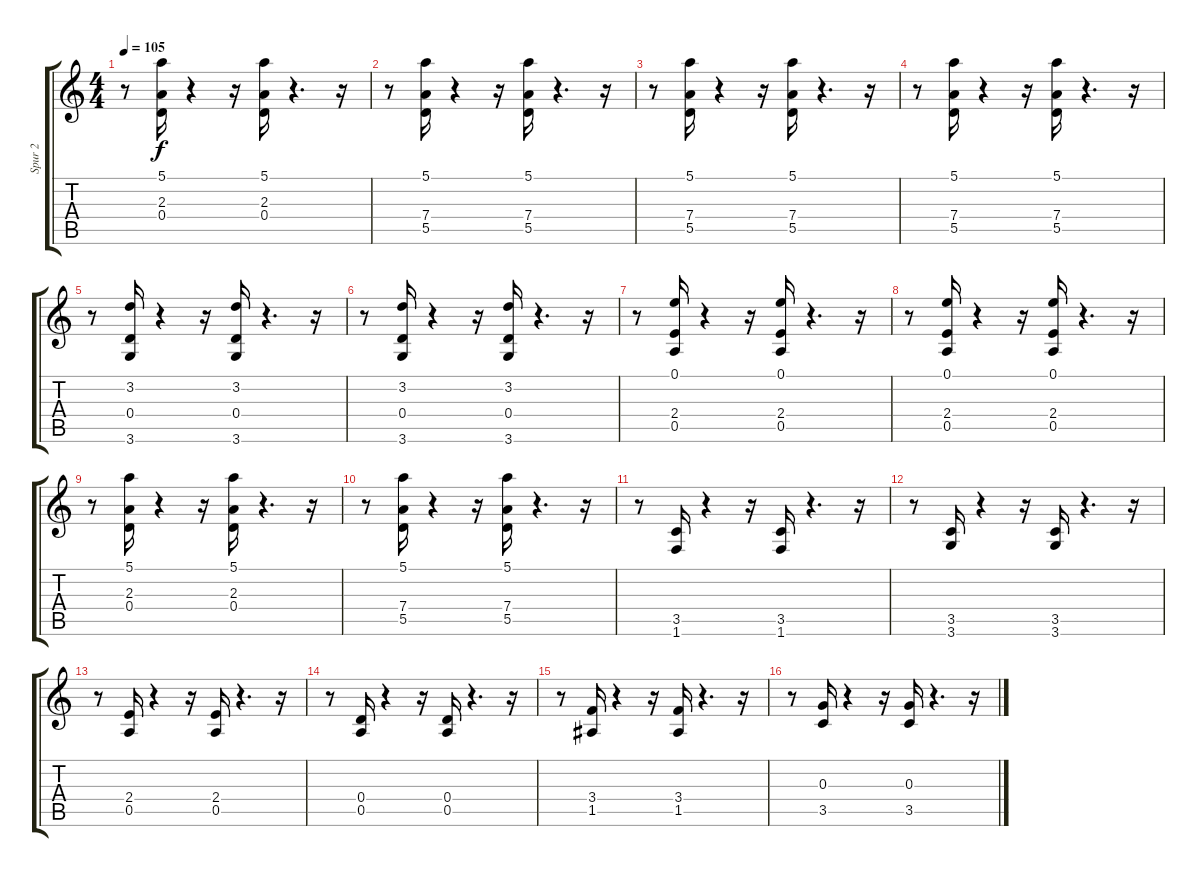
\track ("Spur 2" "Spur 2") {instrument overdrivenguitar}
\staff {score tabs}
\tuning (E4 B3 G3 D3 A2 E2) {hide}
\ts (4 4)
\tempo 105
\clef g2
\ks c
r.8{dy f} (5.1 2.3 0.4).16 r.4 r.16 (5.1 2.3 0.4).16 r.4{d} r.16 |
r.8 (5.1 7.4 5.5).16 r.4 r.16 (5.1 7.4 5.5).16 r.4{d} r.16 |
r.8 (5.1 7.4 5.5).16 r.4 r.16 (5.1 7.4 5.5).16 r.4{d} r.16 |
r.8 (5.1 7.4 5.5).16 r.4 r.16 (5.1 7.4 5.5).16 r.4{d} r.16 |
r.8 (3.2 0.4 3.6).16 r.4 r.16 (3.2 0.4 3.6).16 r.4{d} r.16 |
r.8 (3.2 0.4 3.6).16 r.4 r.16 (3.2 0.4 3.6).16 r.4{d} r.16 |
r.8 (0.1 2.4 0.5).16 r.4 r.16 (0.1 2.4 0.5).16 r.4{d} r.16 |
r.8 (0.1 2.4 0.5).16 r.4 r.16 (0.1 2.4 0.5).16 r.4{d} r.16 |
r.8 (5.1 2.3 0.4).16 r.4 r.16 (5.1 2.3 0.4).16 r.4{d} r.16 |
r.8 (5.1 7.4 5.5).16 r.4 r.16 (5.1 7.4 5.5).16 r.4{d} r.16 |
r.8 (3.5 1.6).16 r.4 r.16 (3.5 1.6).16 r.4{d} r.16 |
r.8 (3.5 3.6).16 r.4 r.16 (3.5 3.6).16 r.4{d} r.16 |
r.8 (2.4 0.5).16 r.4 r.16 (2.4 0.5).16 r.4{d} r.16 |
r.8 (0.4 0.5).16 r.4 r.16 (0.4 0.5).16 r.4{d} r.16 |
r.8 (3.4 1.5).16 r.4 r.16 (3.4 1.5).16 r.4{d} r.16 |
r.8 (0.3 3.5).16 r.4 r.16 (0.3 3.5).16 r.4{d} r.16
